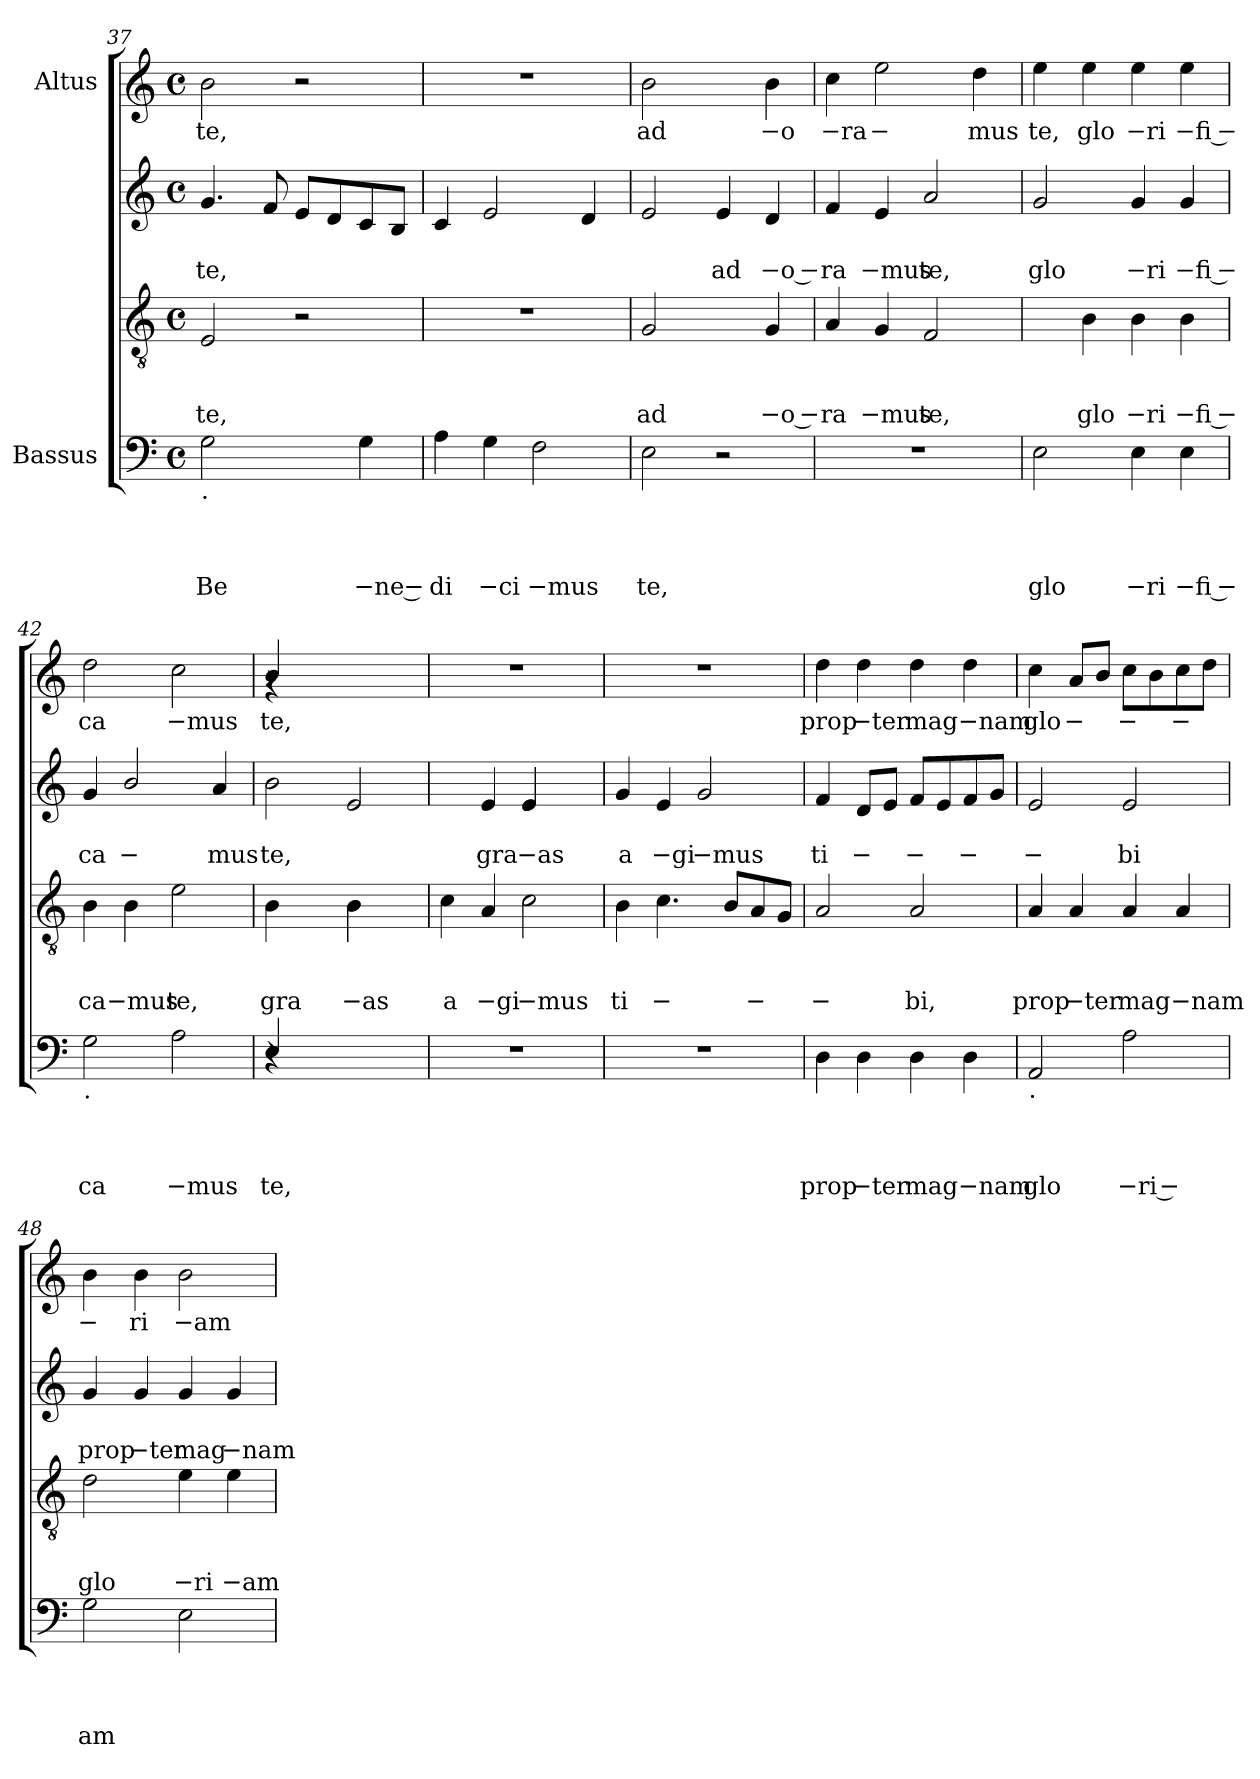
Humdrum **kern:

**kern	**text	**text	**text	**text	**kern	**text	**text	**text	**kern	**text	**text	**kern	**text
*part4	*part4	*part4	*part4	*part4	*part3	*part3	*part3	*part3	*part2	*part2	*part2	*part1	*part1
*staff4	*staff4	*staff4	*staff4	*staff4	*staff3	*staff3	*staff3	*staff3	*staff2	*staff2	*staff2	*staff1	*staff1
*I"Bassus	*	*	*	*	*	*	*	*	*	*	*	*I"Altus	*
!!LO:LB:g=z
*clefF4	*	*	*	*	*clefGv2	*	*	*	*clefG2	*	*	*clefG2	*
*k[]	*	*	*	*	*k[]	*	*	*	*k[]	*	*	*k[]	*
*C:	*	*	*	*	*C:	*	*	*	*C:	*	*	*C:	*
*M4/4	*	*	*	*	*M4/4	*	*	*	*M4/4	*	*	*M4/4	*
*met(c)	*	*	*	*	*met(c)	*	*	*	*met(c)	*	*	*met(c)	*
=37	=37	=37	=37	=37	=37	=37	=37	=37	=37	=37	=37	=37	=37
!LO:TX:b:t=.	!	!	!	!	!	!	!	!	!	!	!	!	!
!	!	!	!	!LO:LY:b	!	!	!	!LO:LY:b	!	!	!LO:LY:b	!	!LO:LY:b
2G\	.	.	.	Be	2E/	.	.	te,	4.g/	.	te,	2b\	te,
.	.	.	.	.	.	.	.	.	8f/	.	.	.	.
4ryy	.	.	.	.	2r	.	.	.	8e/L	.	.	2r	.
.	.	.	.	.	.	.	.	.	8d/	.	.	.	.
!	!	!	!	!LO:LY:b:rj	!	!	!	!	!	!	!	!	!
4G\	.	.	.	−ne −	.	.	.	.	8c/	.	.	.	.
.	.	.	.	.	.	.	.	.	8B/J	.	.	.	.
=38	=38	=38	=38	=38	=38	=38	=38	=38	=38	=38	=38	=38	=38
!	!	!	!	!LO:LY:b	!	!	!	!	!	!	!	!	!
4A\	.	.	.	di	1r	.	.	.	4c/	.	.	1r	.
!	!	!	!	!LO:LY:b:rj	!	!	!	!	!	!	!	!	!
4G\	.	.	.	−ci	.	.	.	.	2e/	.	.	.	.
!	!	!	!	!LO:LY:b:rj	!	!	!	!	!	!	!	!	!
2F\	.	.	.	−mus	.	.	.	.	.	.	.	.	.
.	.	.	.	.	.	.	.	.	4d/	.	.	.	.
=39	=39	=39	=39	=39	=39	=39	=39	=39	=39	=39	=39	=39	=39
!	!	!	!	!LO:LY:b	!	!	!	!LO:LY:b	!	!	!	!	!LO:LY:b
2E\	.	.	.	te,	2G/	.	.	ad	2e/	.	.	2b\	ad
!	!	!	!	!	!	!	!	!	!	!	!LO:LY:b	!	!
2r	.	.	.	.	4ryy	.	.	.	4e/	.	ad	4ryy	.
!	!	!	!	!	!	!	!	!LO:LY:b:rj	!	!	!LO:LY:b:rj	!	!LO:LY:b:rj
.	.	.	.	.	4G/	.	.	−o −	4d/	.	−o −	4b\	−o
=40	=40	=40	=40	=40	=40	=40	=40	=40	=40	=40	=40	=40	=40
!	!	!	!	!	!	!	!	!LO:LY:b	!	!	!LO:LY:b	!	!LO:LY:b:rj
1r	.	.	.	.	4A/	.	.	ra	4f/	.	ra	4cc\	−ra
!	!	!	!	!	!	!	!	!LO:LY:b:rj	!	!	!LO:LY:b:rj	!	!LO:LY:b
.	.	.	.	.	4G/	.	.	−mus	4e/	.	−mus	2ee\	−
!	!	!	!	!	!	!	!	!LO:LY:b	!	!	!LO:LY:b	!	!
.	.	.	.	.	2F/	.	.	te,	2a/	.	te,	.	.
!	!	!	!	!	!	!	!	!	!	!	!	!	!LO:LY:b
.	.	.	.	.	.	.	.	.	.	.	.	4dd\	mus
=41	=41	=41	=41	=41	=41	=41	=41	=41	=41	=41	=41	=41	=41
!	!	!	!	!LO:LY:b	!	!	!	!	!	!	!LO:LY:b	!	!LO:LY:b
2E\	.	.	.	glo	4ryy	.	.	.	2g/	.	glo	4ee\	te,
!	!	!	!	!	!	!	!	!LO:LY:b	!	!	!	!	!LO:LY:b
.	.	.	.	.	4B\	.	.	glo	.	.	.	4ee\	glo
!	!	!	!	!LO:LY:b:rj	!	!	!	!LO:LY:b:rj	!	!	!LO:LY:b:rj	!	!LO:LY:b:rj
4E\	.	.	.	−ri	4B\	.	.	−ri	4g/	.	−ri	4ee\	−ri
!	!	!	!	!LO:LY:b:rj	!	!	!	!LO:LY:b:rj	!	!	!LO:LY:b:rj	!	!LO:LY:b:rj
4E\	.	.	.	−fi −	4B\	.	.	−fi −	4g/	.	−fi −	4ee\	−fi −
!!LO:PB:g=z
=42	=42	=42	=42	=42	=42	=42	=42	=42	=42	=42	=42	=42	=42
!LO:TX:b:t=.	!	!	!	!	!	!	!	!	!	!	!	!	!
!	!	!	!	!LO:LY:b	!	!	!	!LO:LY:b	!	!	!LO:LY:b	!	!LO:LY:b
2G\	.	.	.	ca	4B\	.	.	ca	4g/	.	ca	2dd\	ca
!	!	!	!	!	!	!	!	!LO:LY:b:rj	!	!	!LO:LY:b	!	!
.	.	.	.	.	4B\	.	.	−mus	2b/	.	−	.	.
!	!	!	!	!LO:LY:b:rj	!	!	!	!LO:LY:b	!	!	!	!	!LO:LY:b:rj
2A\	.	.	.	−mus	2e\	.	.	te,	.	.	.	2cc\	−mus
!	!	!	!	!	!	!	!	!	!	!	!LO:LY:b	!	!
.	.	.	.	.	.	.	.	.	4a/	.	mus	.	.
=43	=43	=43	=43	=43	=43	=43	=43	=43	=43	=43	=43	=43	=43
!LO:N:head=solid	!	!	!	!LO:LY:b	!	!	!	!LO:LY:b	!	!	!LO:LY:b	!LO:N:head=solid	!LO:LY:b
*^	*	*	*	*	*^	*	*	*	*	*	*	*^	*
4E/	4rC	.	.	.	te,	4B\	2ryy	.	.	gra	2b\	.	te,	4b/	4rg	te,
2.ryy	2.ryy	.	.	.	.	4ryy	.	.	.	.	.	.	.	2.ryy	2.ryy	.
!	!	!	!	!	!	!	!	!	!	!LO:LY:b:rj	!	!	!	!	!	!
!	!	!	!	!	!	!	!	!	!	!LO:LY:b:rj	!	!	!	!	!	!
.	.	.	.	.	.	4B\	4B\	.	.	−as	2e/	.	.	.	.	.
.	.	.	.	.	.	4ryy	4ryy	.	.	.	.	.	.	.	.	.
*v	*v	*	*	*	*	*	*	*	*	*	*	*	*	*v	*v	*
=44	=44	=44	=44	=44	=44	=44	=44	=44	=44	=44	=44	=44	=44	=44
!	!	!	!	!	!	!	!	!	!LO:LY:b	!	!	!	!	!
*	*	*	*	*	*v	*v	*	*	*	*^	*	*	*	*
1r	.	.	.	.	4c\	.	.	a	4ryy	2ryy	.	.	1r	.
!	!	!	!	!	!	!	!	!LO:LY:b:rj	!	!	!	!LO:LY:b	!	!
.	.	.	.	.	4A/	.	.	−gi	4e/	.	.	gra	.	.
!	!	!	!	!	!	!	!	!LO:LY:b:rj	!	!	!	!LO:LY:b:rj	!	!
!	!	!	!	!	!	!	!	!	!	!	!	!LO:LY:b:rj	!	!
.	.	.	.	.	2c\	.	.	−mus	4e/	4e/	.	−as	.	.
.	.	.	.	.	.	.	.	.	4ryy	4ryy	.	.	.	.
=45	=45	=45	=45	=45	=45	=45	=45	=45	=45	=45	=45	=45	=45	=45
!	!	!	!	!	!	!	!	!LO:LY:b	!	!	!	!LO:LY:b	!	!
*	*	*	*	*	*	*	*	*	*v	*v	*	*	*	*
1r	.	.	.	.	4B\	.	.	ti	4g/	.	a	1r	.
!	!	!	!	!	!	!	!	!LO:LY:b	!	!	!LO:LY:b:rj	!	!
.	.	.	.	.	4.c\	.	.	−	4e/	.	−gi	.	.
!	!	!	!	!	!	!	!	!	!	!	!LO:LY:b:rj	!	!
.	.	.	.	.	.	.	.	.	2g/	.	−mus	.	.
.	.	.	.	.	8B/L	.	.	.	.	.	.	.	.
!	!	!	!	!	!	!	!	!LO:LY:b	!	!	!	!	!
.	.	.	.	.	8A/	.	.	−	.	.	.	.	.
.	.	.	.	.	8G/J	.	.	.	.	.	.	.	.
=46	=46	=46	=46	=46	=46	=46	=46	=46	=46	=46	=46	=46	=46
!	!	!	!	!LO:LY:b	!	!	!	!LO:LY:b	!	!	!LO:LY:b	!	!LO:LY:b
4D\	.	.	.	prop	2A/	.	.	−	4f/	.	ti	4dd\	prop
!	!	!	!	!LO:LY:b:rj	!	!	!	!	!	!	!LO:LY:b	!	!LO:LY:b:rj
4D\	.	.	.	−ter	.	.	.	.	8d/L	.	−	4dd\	−ter
.	.	.	.	.	.	.	.	.	8e/J	.	.	.	.
!	!	!	!	!LO:LY:b	!	!	!	!LO:LY:b	!	!	!LO:LY:b	!	!LO:LY:b
4D\	.	.	.	mag	2A/	.	.	bi,	8f/L	.	−	4dd\	mag
.	.	.	.	.	.	.	.	.	8e/	.	.	.	.
!	!	!	!	!LO:LY:b:rj	!	!	!	!	!	!	!LO:LY:b	!	!LO:LY:b:rj
4D\	.	.	.	−nam	.	.	.	.	8f/	.	−	4dd\	−nam
.	.	.	.	.	.	.	.	.	8g/J	.	.	.	.
!!LO:LB:g=z
=47	=47	=47	=47	=47	=47	=47	=47	=47	=47	=47	=47	=47	=47
!LO:TX:b:t=.	!	!	!	!	!	!	!	!	!	!	!	!	!
!	!	!	!	!LO:LY:b	!	!	!	!LO:LY:b	!	!	!LO:LY:b	!	!LO:LY:b
2AA/	.	.	.	glo	4A/	.	.	prop	2e/	.	−	4cc\	glo
!	!	!	!	!	!	!	!	!LO:LY:b:rj	!	!	!	!	!LO:LY:b
.	.	.	.	.	4A/	.	.	−ter	.	.	.	8a/L	−
.	.	.	.	.	.	.	.	.	.	.	.	8b/J	.
!	!	!	!	!LO:LY:b:rj	!	!	!	!LO:LY:b	!	!	!LO:LY:b	!	!LO:LY:b
2A\	.	.	.	−ri −	4A/	.	.	mag	2e/	.	bi	8cc\L	−
.	.	.	.	.	.	.	.	.	.	.	.	8b\	.
!	!	!	!	!	!	!	!	!LO:LY:b:rj	!	!	!	!	!LO:LY:b
.	.	.	.	.	4A/	.	.	−nam	.	.	.	8cc\	−
.	.	.	.	.	.	.	.	.	.	.	.	8dd\J	.
=48	=48	=48	=48	=48	=48	=48	=48	=48	=48	=48	=48	=48	=48
!	!	!	!	!LO:LY:b	!	!	!	!LO:LY:b	!	!	!LO:LY:b	!	!LO:LY:b
2G\	.	.	.	am	2d\	.	.	glo	4g/	.	prop	4b\	−
!	!	!	!	!	!	!	!	!	!	!	!LO:LY:b:rj	!	!LO:LY:b
.	.	.	.	.	.	.	.	.	4g/	.	−ter	4b\	ri
!	!	!	!	!	!	!	!	!LO:LY:b:rj	!	!	!LO:LY:b	!	!LO:LY:b:rj
2E\	.	.	.	.	4e\	.	.	−ri	4g/	.	mag	2b\	−am
!	!	!	!	!	!	!	!	!LO:LY:b:rj	!	!	!LO:LY:b:rj	!	!
.	.	.	.	.	4e\	.	.	−am	4g/	.	−nam	.	.
=	=	=	=	=	=	=	=	=	=	=	=	=	=
*-	*-	*-	*-	*-	*-	*-	*-	*-	*-	*-	*-	*-	*-
